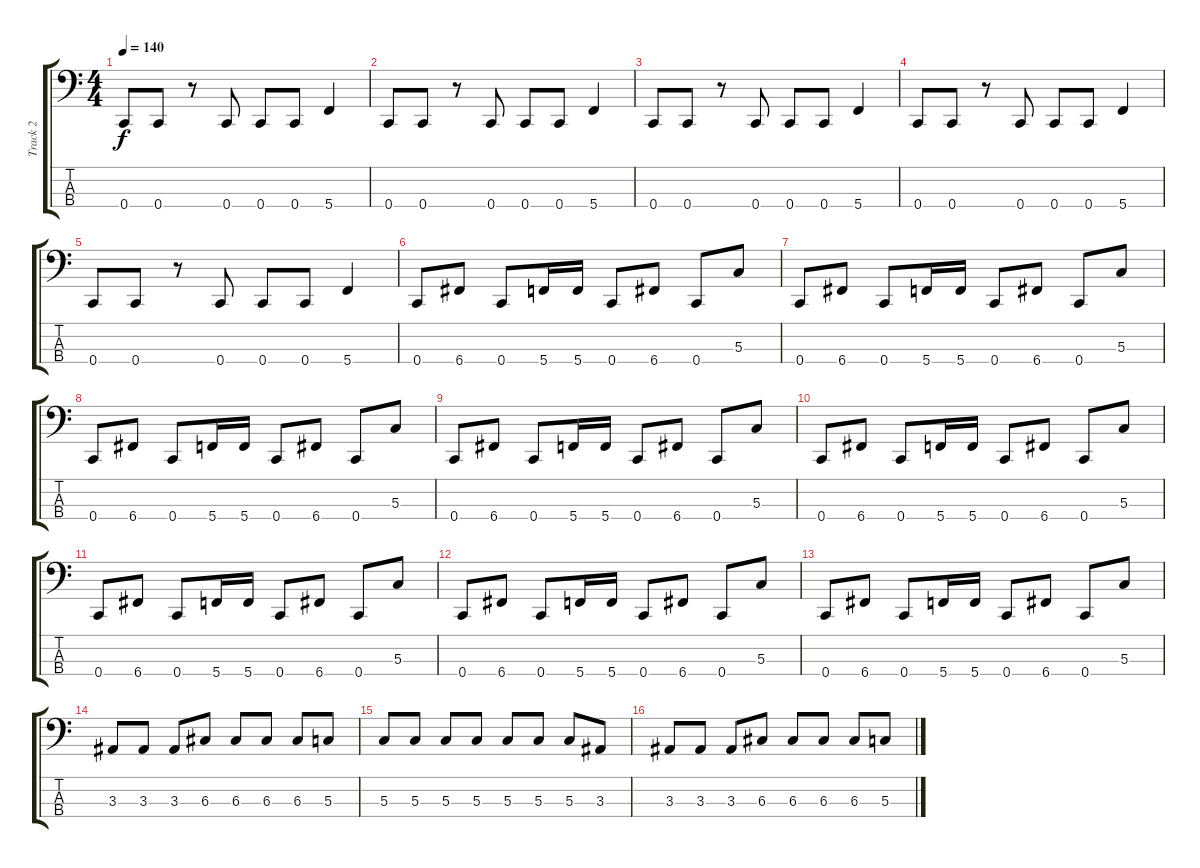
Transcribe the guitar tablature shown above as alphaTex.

\track ("Track 2" "Track 2") {instrument electricbassfinger}
\staff {score tabs}
\tuning (F2 C2 G1 C1) {hide}
\ts (4 4)
\tempo 140
\clef f4
\ks c
0.4.8{dy f} 0.4.8 r.8 0.4.8 0.4.8 0.4.8 5.4.4 |
0.4.8 0.4.8 r.8 0.4.8 0.4.8 0.4.8 5.4.4 |
0.4.8 0.4.8 r.8 0.4.8 0.4.8 0.4.8 5.4.4 |
0.4.8 0.4.8 r.8 0.4.8 0.4.8 0.4.8 5.4.4 |
0.4.8 0.4.8 r.8 0.4.8 0.4.8 0.4.8 5.4.4 |
0.4.8 6.4.8 0.4.8 5.4.16 5.4.16 0.4.8 6.4.8 0.4.8 5.3.8 |
0.4.8 6.4.8 0.4.8 5.4.16 5.4.16 0.4.8 6.4.8 0.4.8 5.3.8 |
0.4.8 6.4.8 0.4.8 5.4.16 5.4.16 0.4.8 6.4.8 0.4.8 5.3.8 |
0.4.8 6.4.8 0.4.8 5.4.16 5.4.16 0.4.8 6.4.8 0.4.8 5.3.8 |
0.4.8 6.4.8 0.4.8 5.4.16 5.4.16 0.4.8 6.4.8 0.4.8 5.3.8 |
0.4.8 6.4.8 0.4.8 5.4.16 5.4.16 0.4.8 6.4.8 0.4.8 5.3.8 |
0.4.8 6.4.8 0.4.8 5.4.16 5.4.16 0.4.8 6.4.8 0.4.8 5.3.8 |
0.4.8 6.4.8 0.4.8 5.4.16 5.4.16 0.4.8 6.4.8 0.4.8 5.3.8 |
3.3.8 3.3.8 3.3.8 6.3.8 6.3.8 6.3.8 6.3.8 5.3.8 |
5.3.8 5.3.8 5.3.8 5.3.8 5.3.8 5.3.8 5.3.8 3.3.8 |
3.3.8 3.3.8 3.3.8 6.3.8 6.3.8 6.3.8 6.3.8 5.3.8
